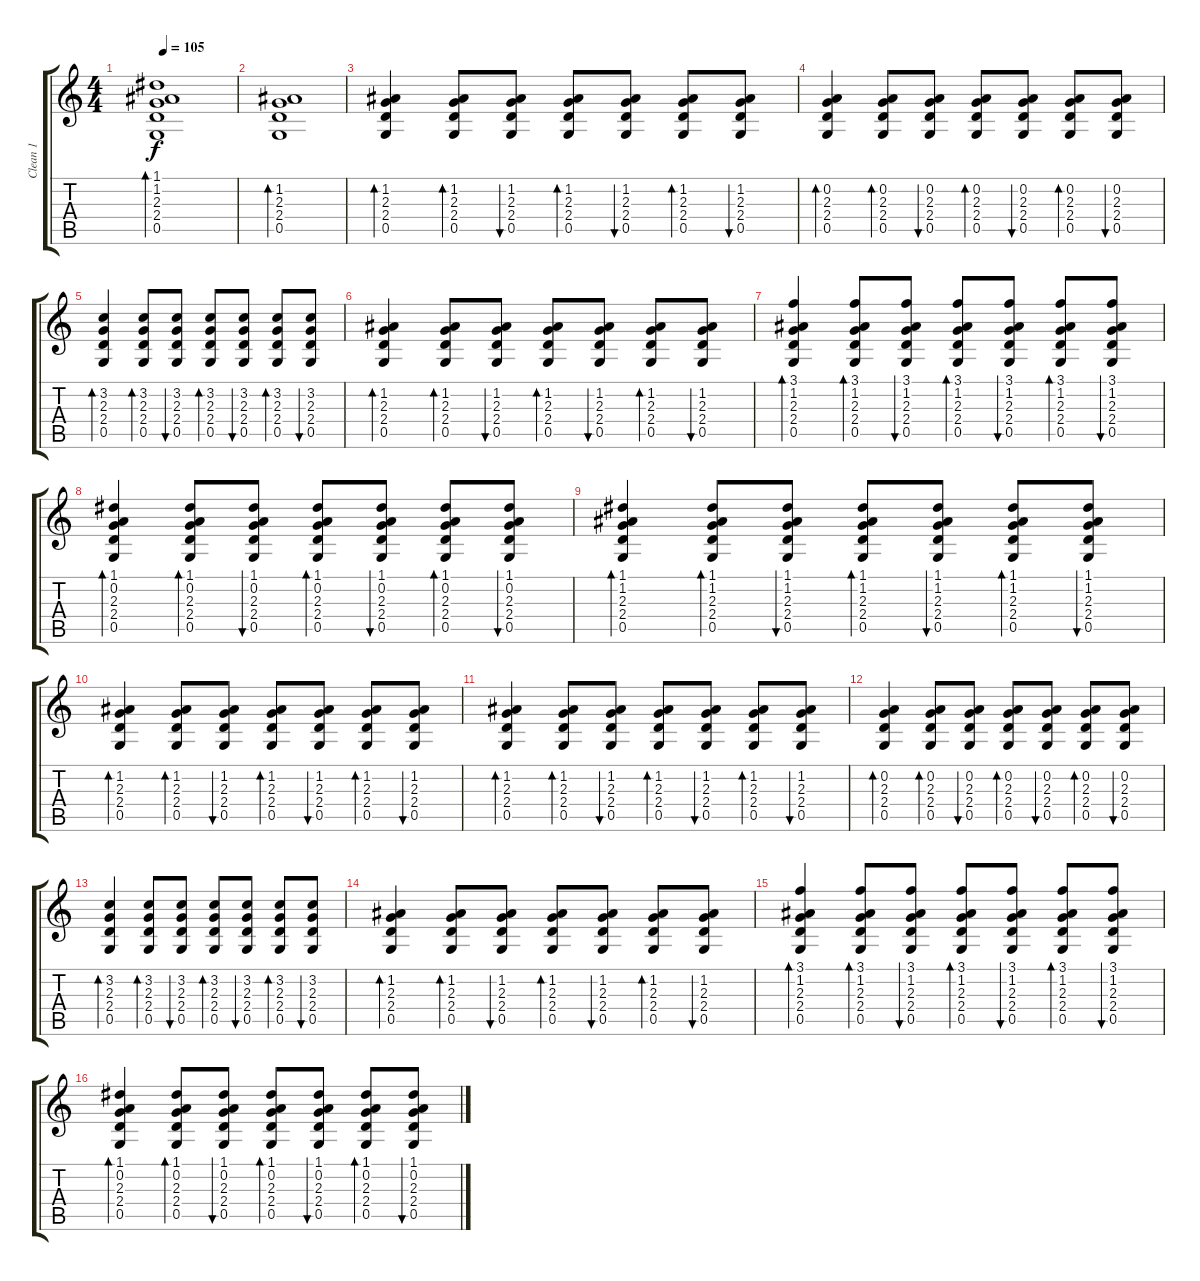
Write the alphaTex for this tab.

\track ("Clean 1" "Clean 1") {instrument electricguitarjazz}
\staff {score tabs}
\tuning (D4 A3 F3 C3 G2 D2) {hide}
\ts (4 4)
\tempo 105
\clef g2
\ks c
(1.1 1.2 2.3 2.4 0.5).1{bd 120 dy f} |
(1.2 2.3 2.4 0.5).1{bd 120} |
(1.2 2.3 2.4 0.5).4{bd 120} (1.2 2.3 2.4 0.5).8{bd 120} (1.2 2.3 2.4 0.5).8{bu 120} (1.2 2.3 2.4 0.5).8{bd 120} (1.2 2.3 2.4 0.5).8{bu 120} (1.2 2.3 2.4 0.5).8{bd 120} (1.2 2.3 2.4 0.5).8{bu 120} |
(0.2 2.3 2.4 0.5).4{bd 120} (0.2 2.3 2.4 0.5).8{bd 120} (0.2 2.3 2.4 0.5).8{bu 120} (0.2 2.3 2.4 0.5).8{bd 120} (0.2 2.3 2.4 0.5).8{bu 120} (0.2 2.3 2.4 0.5).8{bd 120} (0.2 2.3 2.4 0.5).8{bu 120} |
(3.2 2.3 2.4 0.5).4{bd 120} (3.2 2.3 2.4 0.5).8{bd 120} (3.2 2.3 2.4 0.5).8{bu 120} (3.2 2.3 2.4 0.5).8{bd 120} (3.2 2.3 2.4 0.5).8{bu 120} (3.2 2.3 2.4 0.5).8{bd 120} (3.2 2.3 2.4 0.5).8{bu 120} |
(1.2 2.3 2.4 0.5).4{bd 120} (1.2 2.3 2.4 0.5).8{bd 120} (1.2 2.3 2.4 0.5).8{bu 120} (1.2 2.3 2.4 0.5).8{bd 120} (1.2 2.3 2.4 0.5).8{bu 120} (1.2 2.3 2.4 0.5).8{bd 120} (1.2 2.3 2.4 0.5).8{bu 120} |
(3.1 1.2 2.3 2.4 0.5).4{bd 120} (3.1 1.2 2.3 2.4 0.5).8{bd 120} (3.1 1.2 2.3 2.4 0.5).8{bu 120} (3.1 1.2 2.3 2.4 0.5).8{bd 120} (3.1 1.2 2.3 2.4 0.5).8{bu 120} (3.1 1.2 2.3 2.4 0.5).8{bd 120} (3.1 1.2 2.3 2.4 0.5).8{bu 120} |
(1.1 0.2 2.3 2.4 0.5).4{bd 120} (1.1 0.2 2.3 2.4 0.5).8{bd 120} (1.1 0.2 2.3 2.4 0.5).8{bu 120} (1.1 0.2 2.3 2.4 0.5).8{bd 120} (1.1 0.2 2.3 2.4 0.5).8{bu 120} (1.1 0.2 2.3 2.4 0.5).8{bd 120} (1.1 0.2 2.3 2.4 0.5).8{bu 120} |
(1.1 1.2 2.3 2.4 0.5).4{bd 120} (1.1 1.2 2.3 2.4 0.5).8{bd 120} (1.1 1.2 2.3 2.4 0.5).8{bu 120} (1.1 1.2 2.3 2.4 0.5).8{bd 120} (1.1 1.2 2.3 2.4 0.5).8{bu 120} (1.1 1.2 2.3 2.4 0.5).8{bd 120} (1.1 1.2 2.3 2.4 0.5).8{bu 120} |
(1.2 2.3 2.4 0.5).4{bd 120} (1.2 2.3 2.4 0.5).8{bd 120} (1.2 2.3 2.4 0.5).8{bu 120} (1.2 2.3 2.4 0.5).8{bd 120} (1.2 2.3 2.4 0.5).8{bu 120} (1.2 2.3 2.4 0.5).8{bd 120} (1.2 2.3 2.4 0.5).8{bu 120} |
(1.2 2.3 2.4 0.5).4{bd 120} (1.2 2.3 2.4 0.5).8{bd 120} (1.2 2.3 2.4 0.5).8{bu 120} (1.2 2.3 2.4 0.5).8{bd 120} (1.2 2.3 2.4 0.5).8{bu 120} (1.2 2.3 2.4 0.5).8{bd 120} (1.2 2.3 2.4 0.5).8{bu 120} |
(0.2 2.3 2.4 0.5).4{bd 120} (0.2 2.3 2.4 0.5).8{bd 120} (0.2 2.3 2.4 0.5).8{bu 120} (0.2 2.3 2.4 0.5).8{bd 120} (0.2 2.3 2.4 0.5).8{bu 120} (0.2 2.3 2.4 0.5).8{bd 120} (0.2 2.3 2.4 0.5).8{bu 120} |
(3.2 2.3 2.4 0.5).4{bd 120} (3.2 2.3 2.4 0.5).8{bd 120} (3.2 2.3 2.4 0.5).8{bu 120} (3.2 2.3 2.4 0.5).8{bd 120} (3.2 2.3 2.4 0.5).8{bu 120} (3.2 2.3 2.4 0.5).8{bd 120} (3.2 2.3 2.4 0.5).8{bu 120} |
(1.2 2.3 2.4 0.5).4{bd 120} (1.2 2.3 2.4 0.5).8{bd 120} (1.2 2.3 2.4 0.5).8{bu 120} (1.2 2.3 2.4 0.5).8{bd 120} (1.2 2.3 2.4 0.5).8{bu 120} (1.2 2.3 2.4 0.5).8{bd 120} (1.2 2.3 2.4 0.5).8{bu 120} |
(3.1 1.2 2.3 2.4 0.5).4{bd 120} (3.1 1.2 2.3 2.4 0.5).8{bd 120} (3.1 1.2 2.3 2.4 0.5).8{bu 120} (3.1 1.2 2.3 2.4 0.5).8{bd 120} (3.1 1.2 2.3 2.4 0.5).8{bu 120} (3.1 1.2 2.3 2.4 0.5).8{bd 120} (3.1 1.2 2.3 2.4 0.5).8{bu 120} |
(1.1 0.2 2.3 2.4 0.5).4{bd 120} (1.1 0.2 2.3 2.4 0.5).8{bd 120} (1.1 0.2 2.3 2.4 0.5).8{bu 120} (1.1 0.2 2.3 2.4 0.5).8{bd 120} (1.1 0.2 2.3 2.4 0.5).8{bu 120} (1.1 0.2 2.3 2.4 0.5).8{bd 120} (1.1 0.2 2.3 2.4 0.5).8{bu 120}
